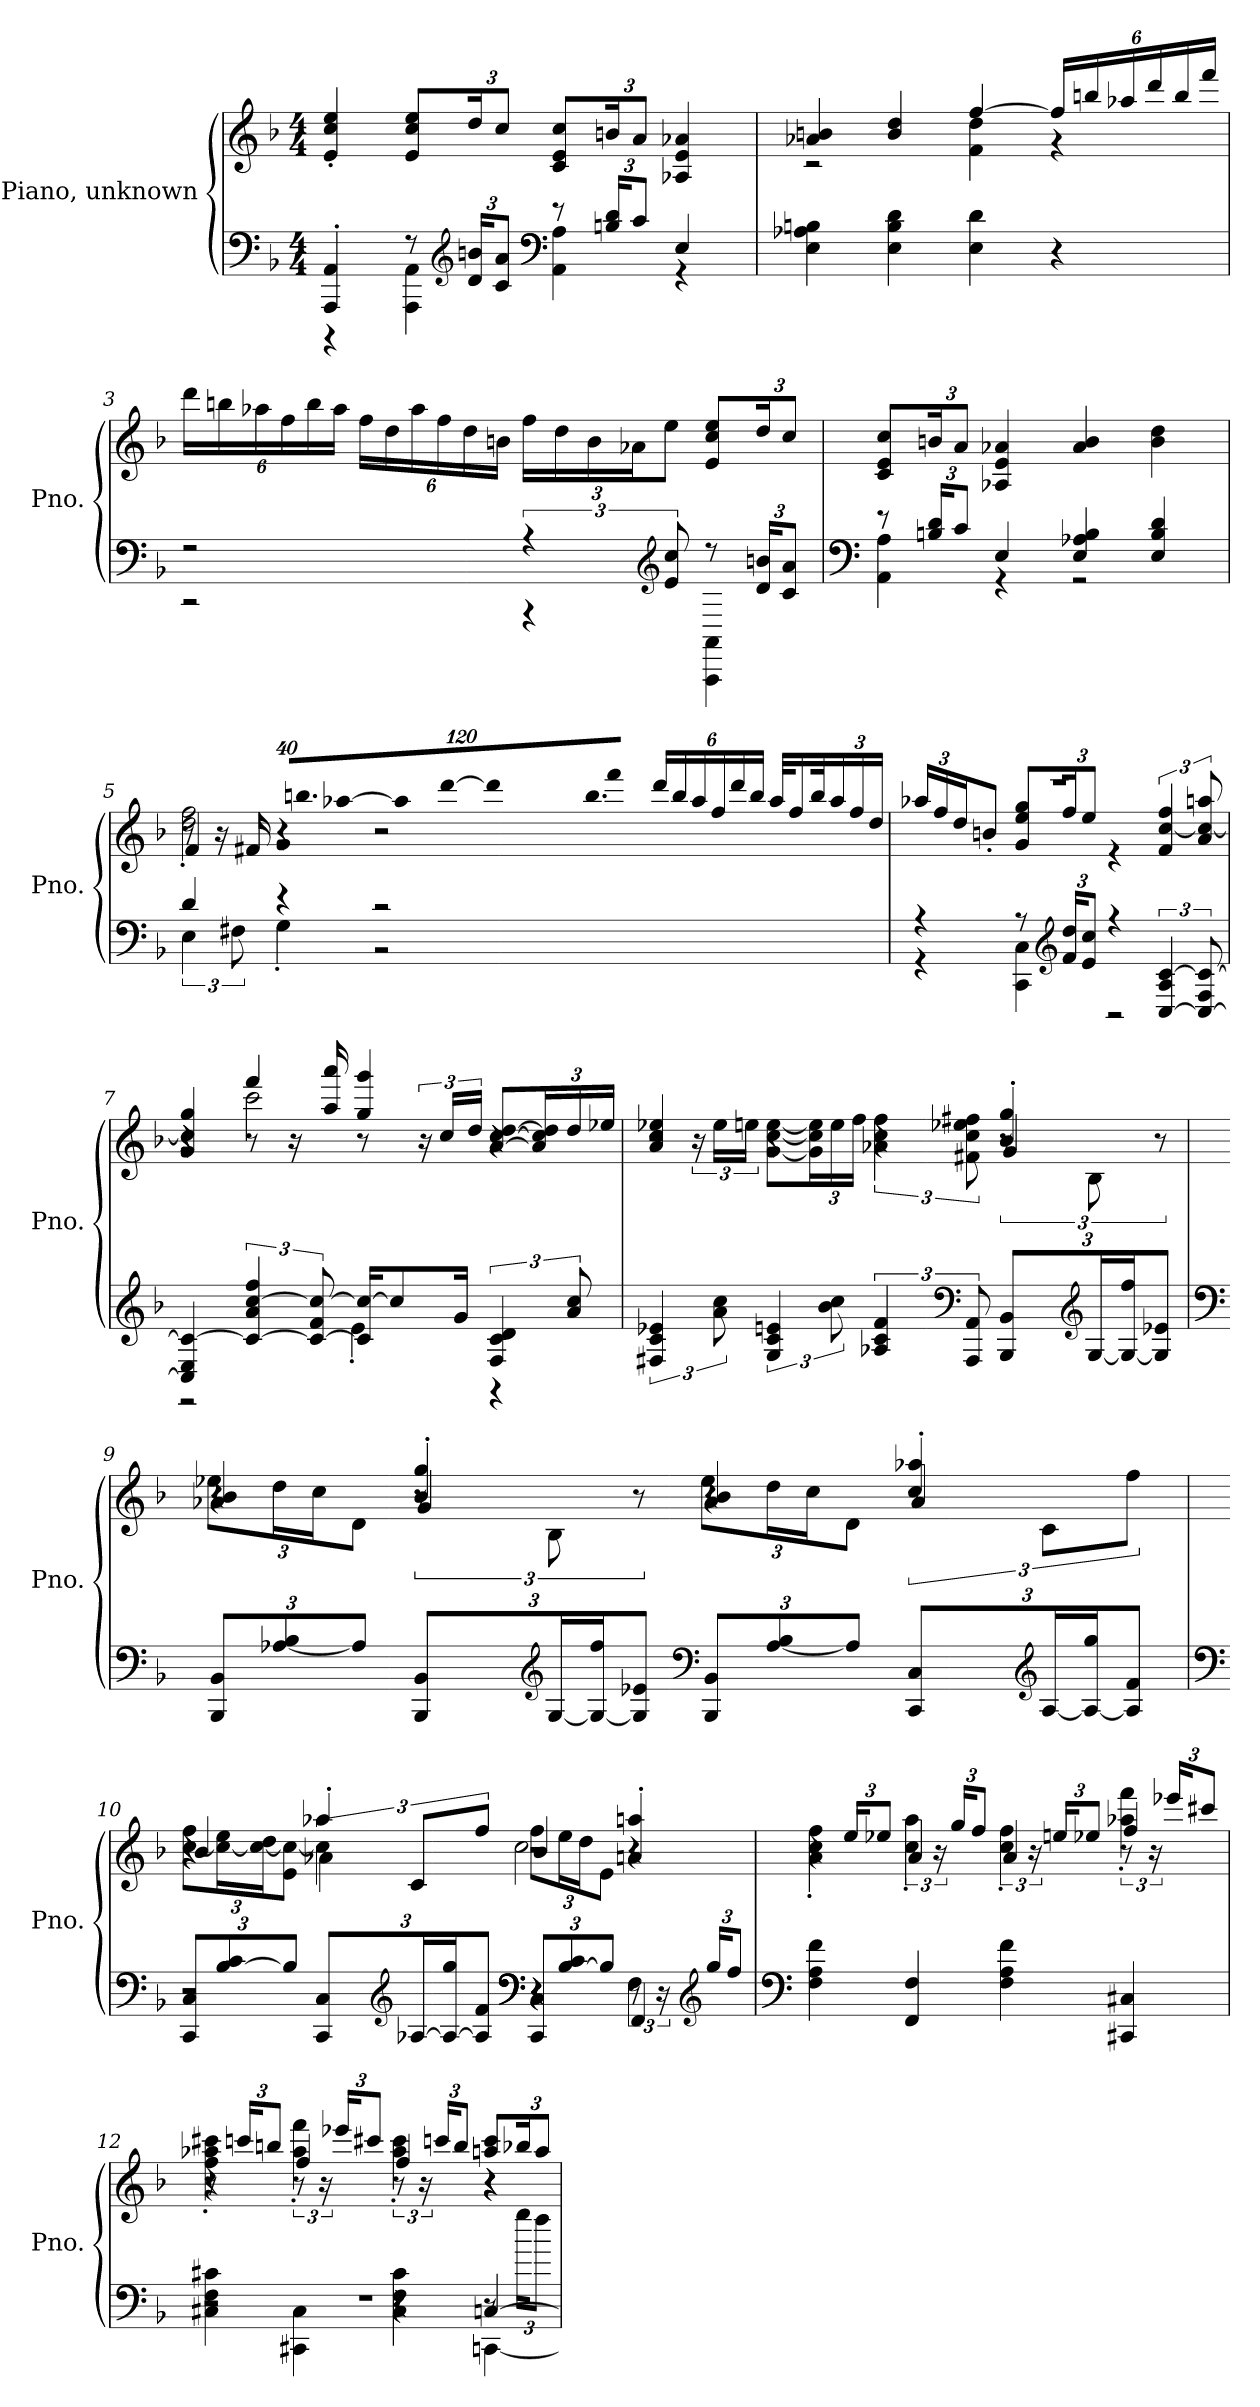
**kern	**kern
*part1	*part1
*staff2	*staff1
*I"Piano, unknown	*
*I'Pno.	*
*clefF4	*clefG2
*k[b-]	*k[b-]
*M4/4	*M4/4
*MM120	*MM120
=1	=1
*^	*
4AAA/' 4AA/'	4r	4e/' 4cc/' 4ee/'
8r	4AAA\ 4AA\	8e/ 8cc/ 8ee/L
*clefG2	*	*
*Xbrackettup	*	*Xbrackettup
24d/ 24bn/KL	.	24dd/K
12c/ 12a/J	.	12cc/J
*clefF4	*	*
8r	4AA\ 4A\	8c/ 8e/ 8cc/L
24Bn/ 24d/KL	.	24bn/K
12c/J	.	12a/J
4E/	4r	4A-X/ 4e/ 4a-X/
*v	*v	*
=2	=2
*	*^
4E\ 4A-X\ 4Bn\	4a-X/ 4bn/	2r
4E\ 4B\ 4d\	4b/ 4dd/	.
4E\ 4d\	[4ff/	4f\ 4dd\
4r	24ff/LL]	4r
.	24bbn/	.
.	24aa-X/	.
.	24ddd/	.
.	24bb/	.
.	24fff/JJ	.
*	*v	*v
!!LO:LB:g=z
=3	=3
*^	*
2r	2r	24ddd\LL
.	.	24bbn\
.	.	24aa-X\
.	.	24ff\
.	.	24bb\
.	.	24aa-\JJ
.	.	24ff\LL
.	.	24dd\
.	.	24aa-\
.	.	24ff\
.	.	24dd\
.	.	24bn\JJ
*brackettup	*	*
6r	4r	24ff\LL
.	.	24dd\
.	.	24b\
.	.	24a-X\J
*clefG2	*	*
12e/ 12cc/	.	12ee\J
8r	4AAA\ 4AA\	8e/ 8cc/ 8ee/L
*Xbrackettup	*	*
24d/ 24bn/KL	.	24dd/K
12c/ 12a/J	.	12cc/J
=4	=4	=4
*clefF4	*	*
8r	4AA\ 4A\	8c/ 8e/ 8cc/L
24Bn/ 24d/KL	.	24bn/K
12c/J	.	12a/J
4E/	4r	4A-X/ 4e/ 4a-X/
4E/ 4A-X/ 4B/	2r	4a-/ 4b/
4E/ 4B/ 4d/	.	4b\ 4dd\
!!LO:LB:g=z
=5	=5	=5
*	*brackettup	*
*	*	*^
*	*	*	*^
4d/	6E\	8r	2dd\' 2ff\'	4f/
.	.	16r	.	.
.	12F#X\	.	.	.
.	.	16f#X/	.	.
!	!	!LO:N:vis=32	!	!
4r	4G'\	640%23g/LLL	.	4r
!	!	!LO:N:vis=32.	!	!
.	.	1920%103bbn/	.	.
!	!	!LO:N:vis=64	!	!
.	.	[960%17aa-X/L	.	.
!	!	!LO:N:vis=64	!	!
.	.	960%17aa-/]	.	.
!	!	!LO:N:vis=64	!	!
.	.	[960%17ddd/	.	.
!	!	!LO:N:vis=64	!	!
.	.	960%17ddd/J]	.	.
.	.	1920ryy	.	.
!	!	!LO:N:vis=32.	!	!
.	.	1920%103bb/	.	.
!	!	!LO:N:vis=32	!	!
.	.	640%23fff/JJJ	.	.
2r	2r	.	2r	2r
.	.	24ddd/LL	.	.
.	.	24bb/	.	.
.	.	24aa-/	.	.
.	.	24ff/	.	.
.	.	24ddd/	.	.
.	.	24bb/JJ	.	.
.	.	32aa-/KLL	.	.
.	.	16ff/	.	.
.	.	32bb/K	.	.
.	.	24aa-/	.	.
.	.	24ff/	.	.
.	.	24dd/JJ	.	.
1920ryy	1920ryy	.	1920ryy	1920ryy
*	*	*	*v	*v
!!LO:LB:g=z
=6	=6	=6	=6
4r	4r	1r	24aa-X/LL
.	.	.	24ff/
.	.	.	24dd/J
.	.	.	8bn'/J
8r	4CC\ 4C\	.	8g/ 8ee/ 8gg/L
*clefG2	*	*	*
*Xbrackettup	*	*	*
24f/ 24dd/KL	.	.	24ff/K
12e/ 12cc/J	.	.	12ee/J
4r	2r	.	4r
*brackettup	*	*	*brackettup
[6C/ 6A/ [6c/	.	.	6f/ [6cc/ 6ff/
12C/_ 12F/ 12c/_	.	.	12a/ 12cc/_ 12aan/
=7	=7	=7	=7
*	*	*	*^
4C/] 4E/ 4c/_	2r	4r	4r	4g/ 4cc/] 4gg/
6c/_ 6a/ [6cc/ 6ff/	.	4fff/	2ccc\	8r
.	.	.	.	16r
12c/_ 12f/ 12cc/_	.	.	.	.
.	.	.	.	16aa/ 16aaa/
16c/] 16cc/_KL	4e'\	4gg/ 4ggg/	.	8r
8cc/]	.	.	.	.
.	.	.	.	24r
.	.	.	.	24cc/LL
16g/Jk	.	.	.	.
.	.	.	.	24dd/JJ
6F/ 6c/ 6d/	4r	4r	4r	[8a/ [8cc/ [8dd/L
*	*	*	*	*Xbrackettup
.	.	.	.	24a/] 24cc/] 24dd/]L
12a/ 12cc/	.	.	.	24dd/
.	.	.	.	24ee-X/JJ
*v	*v	*	*	*
!!LO:LB:g=z	!!	!!
=8	=8	=8	=8
6F#X/ 6c/ 6e-X/	4a/ 4cc/ 4ee-X/	8r	2r
*	*	*brackettup	*
.	.	24r	.
12a\ 12cc\	.	24ee-\LL	.
.	.	24een\JJ	.
6G/ 6c/ 6en/	4r	[8g\ [8cc\ [8ee\L	.
*	*	*Xbrackettup	*
.	.	24g\] 24cc\] 24ee\]L	.
12b-\ 12cc\	.	24ee\	.
.	.	24ff\JJ	.
*	*	*brackettup	*
6A-X/ 6c/ 6f/	4r	6a-X\ 6cc\ 6ff\	4r
*clefF4	*	*	*
12AAA/ 12AA/	.	12f#X\ 12cc\ 12ee-X\ 12ff#X\	.
*Xbrackettup	*	*	*
12BBB-/ 12BB-/L	4b-/' 4gg/'	12r	4g/
*clefG2	*	*	*
[24G/L	.	12B-\	.
24G/_ 24ff/J	.	.	.
12G/] 12e-X/J	.	12r	.
!!LO:LB:g=z	!!	!!
=9	=9	=9	=9
*clefF4	*	*	*
*	*	*Xbrackettup	*
12BBB-/ 12BB-/L	4a-X/ 4b-/	12ee-X\L	4r
[12A-X/ 12B-/	.	24dd\L	.
.	.	24cc\J	.
12A-/J]	.	12d\J	.
*	*	*brackettup	*
12BBB-/ 12BB-/L	4b-/' 4gg/'	12r	4g/
*clefG2	*	*	*
[24G/L	.	12B-\	.
24G/_ 24ff/J	.	.	.
12G/] 12e-X/J	.	12r	.
*clefF4	*	*	*
*	*	*Xbrackettup	*
12BBB-/ 12BB-/L	4a-/ 4b-/	12ee-\L	4r
[12A-/ 12B-/	.	24dd\L	.
.	.	24cc\J	.
12A-/J]	.	12d\J	.
*	*	*brackettup	*
12CC/ 12C/L	4cc/' 4aa-X/'	12r	4a-/
*clefG2	*	*	*
[24A-/L	.	12c\L	.
24A-/_ 24gg/J	.	.	.
12A-/] 12f/J	.	12ff\J	.
*	*v	*v	*v
!!LO:PB:g=z
=10	=10
*clefF4	*
*^	*^
*	*^	*	*
*	*	*	*	*Xbrackettup
*	*	*	*^	*^
12CC/ 12C/L	2r	2r	4r	[12cc\ 12ff\L	4b-/	4r
[12B-/ 12c/	.	.	.	24cc\_ 24ee\L	.	.
.	.	.	.	24cc\_ 24dd\J	.	.
12B-/J]	.	.	.	12e\ 12cc\_J	.	.
*	*	*	*	*	*brackettup	*
12CC/ 12C/L	.	.	4aa-X'/	4cc\]	12r	4a-X\
*clefG2	*	*	*	*	*	*
[24A-X/L	.	.	.	.	12c/L	.
24A-/_ 24gg/J	.	.	.	.	.	.
12A-/] 12f/J	.	.	.	.	12ff/J	.
*clefF4	*	*	*	*	*	*
*	*	*	*	*Xbrackettup	*	*
12CC/ 12C/L	4r	4r	2r	12ff\L	4b-/	2cc\
[12B-/ 12c/	.	.	.	24ee\L	.	.
.	.	.	.	24dd\J	.	.
12B-/J]	.	.	.	12e\J	.	.
*brackettup	*	*	*	*	*	*
12r	4F\	4FF/	.	4r	4an/' 4aan/'	.
24r	.	.	.	.	.	.
*clefG2	*	*	*	*	*	*
24gg/KL	.	.	.	.	.	.
12ff/J	.	.	.	.	.	.
*v	*v	*v	*	*	*	*
*	*v	*v	*v	*v
!!LO:LB:g=z
=11	=11
*clefF4	*
*	*^
*	*	*^
4F\ 4A\ 4f\	8r	4a\' 4cc\' 4ff\'	4r
.	24ee/KL	.	.
.	12ee-X/J	.	.
*	*brackettup	*	*
4FF/ 4F/	12r	4cc\' 4aa\'	4a/
.	24r	.	.
.	24gg/KL	.	.
.	12ff/J	.	.
4F\ 4A\ 4f\	12r	4cc\' 4ff\'	4a/
.	24r	.	.
.	24een/KL	.	.
.	12ee-X/J	.	.
4CC#X/ 4C#X/	12r	4aa-X\' 4fff\'	4ff/
.	24r	.	.
.	24eee-X/KL	.	.
.	12ccc#X/J	.	.
=12	=12	=12	=12
*^	*	*	*
*	*^	*	*	*
*	*	*^	*	*	*
1r	4C#X\ 4F\ 4c#X\	2r	2r	8r	4ff\' 4aa-X\' 4ccc#X\'	4r
*	*	*	*	*Xbrackettup	*	*
.	.	.	.	24cccn/KL	.	.
.	.	.	.	12bbn/J	.	.
*	*	*	*	*brackettup	*	*
.	4CC#X\ 4C#\	.	.	12r	4aa-\' 4fff\'	4ff/
.	.	.	.	24r	.	.
.	.	.	.	24eee-X/KL	.	.
.	.	.	.	12ccc#X/J	.	.
.	4C#\ 4F\ 4c#\	4r	4r	12r	4aa-\' 4ccc#\'	4ff/
.	.	.	.	24r	.	.
.	.	.	.	24cccn/KL	.	.
.	.	.	.	12bb/J	.	.
.	8r	[4Cn/	[4CCn\	8aan/ 8ccc/L	4r	4r
*	*Xbrackettup	*	*	*Xbrackettup	*	*
.	24gg\KL	.	.	24bb-X/K	.	.
.	12ff\J	.	.	12aa/J	.	.
*v	*v	*v	*v	*	*	*
*	*v	*v	*v
=	=
*-	*-
